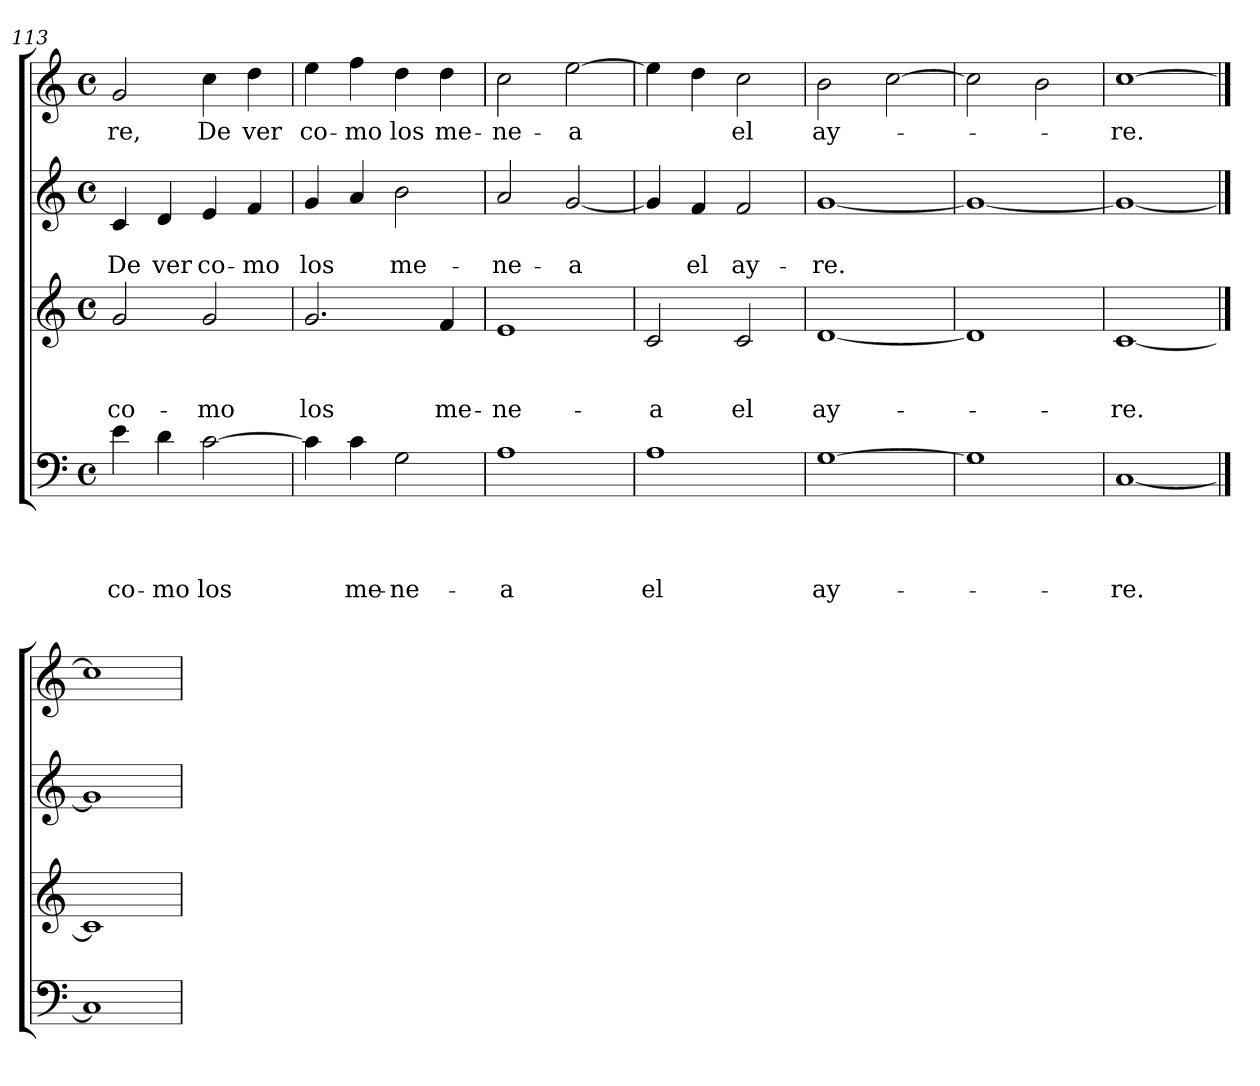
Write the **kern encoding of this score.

**kern	**text	**text	**text	**text	**kern	**text	**text	**text	**kern	**text	**text	**kern	**text
*part4	*part4	*part4	*part4	*part4	*part3	*part3	*part3	*part3	*part2	*part2	*part2	*part1	*part1
*staff4	*staff4	*staff4	*staff4	*staff4	*staff3	*staff3	*staff3	*staff3	*staff2	*staff2	*staff2	*staff1	*staff1
*clefF4	*	*	*	*	*clefG2	*	*	*	*clefG2	*	*	*clefG2	*
*k[]	*	*	*	*	*k[]	*	*	*	*k[]	*	*	*k[]	*
*C:	*	*	*	*	*C:	*	*	*	*C:	*	*	*C:	*
*M4/4	*	*	*	*	*M4/4	*	*	*	*M4/4	*	*	*M4/4	*
*met(c)	*	*	*	*	*met(c)	*	*	*	*met(c)	*	*	*met(c)	*
=113	=113	=113	=113	=113	=113	=113	=113	=113	=113	=113	=113	=113	=113
!	!	!	!	!LO:LY:b	!	!	!	!LO:LY:b	!	!	!LO:LY:b	!	!LO:LY:b
4e\	.	.	.	co-	2g/	.	.	co-	4c/	.	De	2g/	-re,
!	!	!	!	!LO:LY:b	!	!	!	!	!	!	!LO:LY:b	!	!
4d\	.	.	.	-mo	.	.	.	.	4d/	.	ver	.	.
!	!	!	!	!LO:LY:b	!	!	!	!LO:LY:b	!	!	!LO:LY:b	!	!LO:LY:b
[>2c\	.	.	.	los	2g/	.	.	-mo	4e/	.	co-	4cc\	De
!	!	!	!	!	!	!	!	!	!	!	!LO:LY:b	!	!LO:LY:b
.	.	.	.	.	.	.	.	.	4f/	.	-mo	4dd\	ver
=114	=114	=114	=114	=114	=114	=114	=114	=114	=114	=114	=114	=114	=114
!	!	!	!	!	!	!	!	!LO:LY:b	!	!	!LO:LY:b	!	!LO:LY:b
4c\]	.	.	.	.	2.g/	.	.	los	4g/	.	los	4ee\	co-
!	!	!	!	!LO:LY:b	!	!	!	!	!	!	!	!	!LO:LY:b
4c\	.	.	.	me-	.	.	.	.	4a/	.	.	4ff\	-mo
!	!	!	!	!LO:LY:b	!	!	!	!	!	!	!LO:LY:b	!	!LO:LY:b
2G\	.	.	.	-ne-	.	.	.	.	2b\	.	me-	4dd\	los
!	!	!	!	!	!	!	!	!LO:LY:b	!	!	!	!	!LO:LY:b
.	.	.	.	.	4f/	.	.	me-	.	.	.	4dd\	me-
=115	=115	=115	=115	=115	=115	=115	=115	=115	=115	=115	=115	=115	=115
!	!	!	!	!LO:LY:b	!	!	!	!LO:LY:b	!	!	!LO:LY:b	!	!LO:LY:b
1A	.	.	.	-a	1e	.	.	-ne-	2a/	.	-ne-	2cc\	-ne-
!	!	!	!	!	!	!	!	!	!	!	!LO:LY:b	!	!LO:LY:b
.	.	.	.	.	.	.	.	.	[<2g/	.	-a	[>2ee\	-a
=116	=116	=116	=116	=116	=116	=116	=116	=116	=116	=116	=116	=116	=116
!	!	!	!	!LO:LY:b	!	!	!	!LO:LY:b	!	!	!	!	!
1A	.	.	.	el	2c/	.	.	-a	4g/]	.	.	4ee\]	.
!	!	!	!	!	!	!	!	!	!	!	!LO:LY:b	!	!
.	.	.	.	.	.	.	.	.	4f/	.	el	4dd\	.
!	!	!	!	!	!	!	!	!LO:LY:b	!	!	!LO:LY:b	!	!LO:LY:b
.	.	.	.	.	2c/	.	.	el	2f/	.	ay-	2cc\	el
=117	=117	=117	=117	=117	=117	=117	=117	=117	=117	=117	=117	=117	=117
!	!	!	!	!LO:LY:b	!	!	!	!LO:LY:b	!	!	!LO:LY:b	!	!LO:LY:b
[>1G	.	.	.	ay-	[<1d	.	.	ay-	[<1g	.	-re.	2b\	ay-
.	.	.	.	.	.	.	.	.	.	.	.	[>2cc\	.
=118	=118	=118	=118	=118	=118	=118	=118	=118	=118	=118	=118	=118	=118
1G]	.	.	.	.	1d]	.	.	.	1g_	.	.	2cc\]	.
.	.	.	.	.	.	.	.	.	.	.	.	2b\	.
=119	=119	=119	=119	=119	=119	=119	=119	=119	=119	=119	=119	=119	=119
!	!	!	!	!LO:LY:b	!	!	!	!LO:LY:b	!	!	!	!	!LO:LY:b
[1C	.	.	.	-re.	[1c	.	.	-re.	1g_	.	.	[1cc	-re.
==120	==120	==120	==120	==120	==120	==120	==120	==120	==120	==120	==120	==120	==120
1C]	.	.	.	.	1c]	.	.	.	1g]	.	.	1cc]	.
=	=	=	=	=	=	=	=	=	=	=	=	=	=
*-	*-	*-	*-	*-	*-	*-	*-	*-	*-	*-	*-	*-	*-
